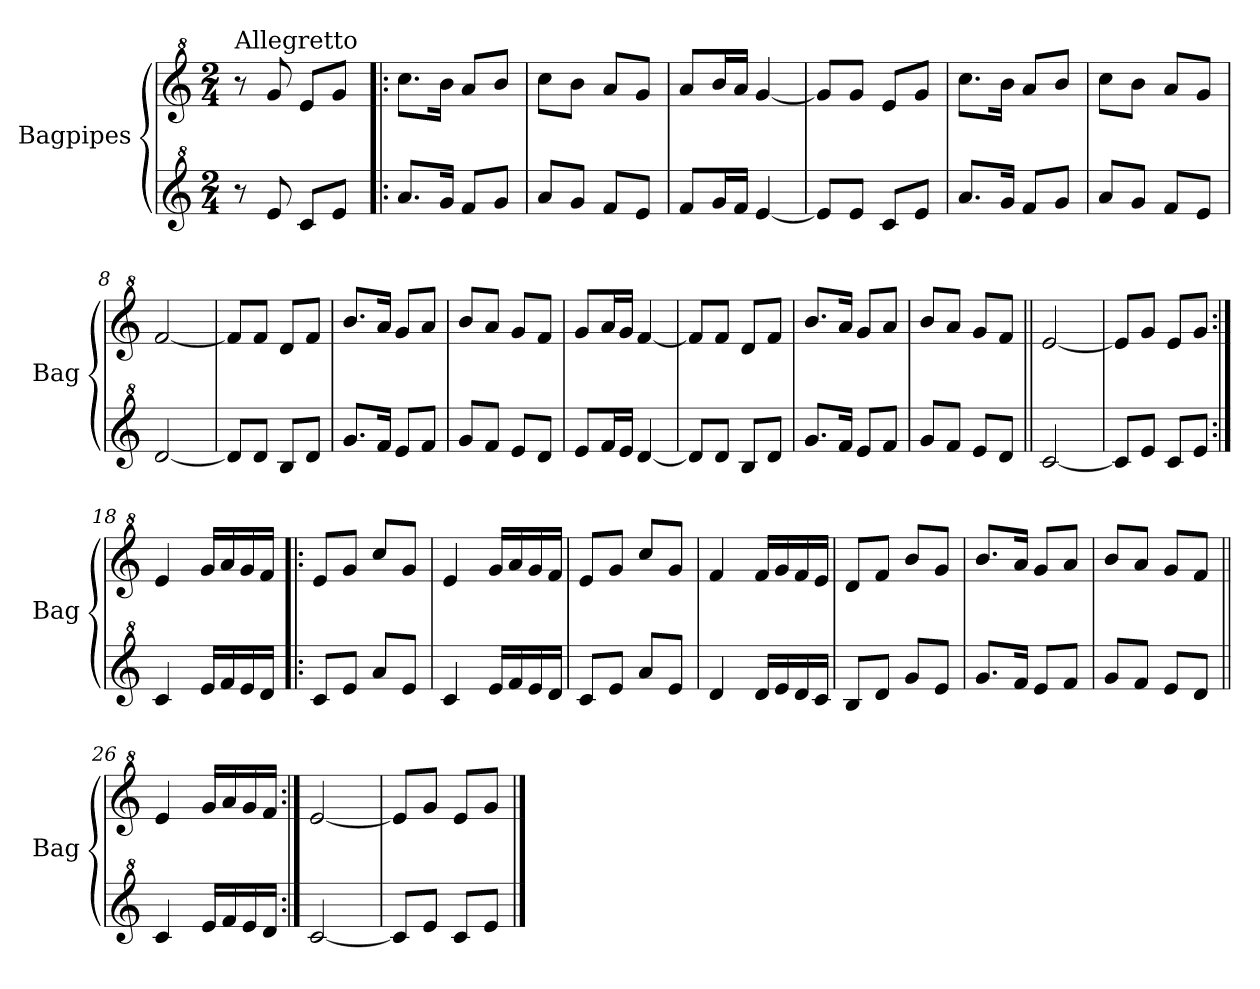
**kern	**kern
*part2	*part1
*staff2	*staff1
*I"Bagpipes	*I"Bagpipes
*I'Bag	*I'Bag
*clefG^2	*clefG^2
*k[]	*k[]
*C:	*C:
*M2/4	*M2/4
=1	=1
!	!LO:TX:a:t=Allegretto
8r	8r
8ee/	8gg/
8cc/L	8ee/L
8ee/J	8gg/J
=2!|:	=2!|:
8.aa/L	8.ccc\L
16gg/Jk	16bb\Jk
8ff/L	8aa/L
8gg/J	8bb/J
=3	=3
8aa/L	8ccc\L
8gg/J	8bb\J
8ff/L	8aa/L
8ee/J	8gg/J
=4	=4
8ff/L	8aa/L
16gg/L	16bb/L
16ff/JJ	16aa/JJ
[4ee/	[4gg/
=5	=5
8ee/L]	8gg/L]
8ee/J	8gg/J
8cc/L	8ee/L
8ee/J	8gg/J
=6	=6
8.aa/L	8.ccc\L
16gg/Jk	16bb\Jk
8ff/L	8aa/L
8gg/J	8bb/J
=7	=7
8aa/L	8ccc\L
8gg/J	8bb\J
8ff/L	8aa/L
8ee/J	8gg/J
=8	=8
[2dd/	[2ff/
=9	=9
8dd/L]	8ff/L]
8dd/J	8ff/J
8b/L	8dd/L
8dd/J	8ff/J
=10	=10
8.gg/L	8.bb/L
16ff/Jk	16aa/Jk
8ee/L	8gg/L
8ff/J	8aa/J
!!LO:LB:g=z
=11	=11
8gg/L	8bb/L
8ff/J	8aa/J
8ee/L	8gg/L
8dd/J	8ff/J
=12	=12
8ee/L	8gg/L
16ff/L	16aa/L
16ee/JJ	16gg/JJ
[4dd/	[4ff/
=13	=13
8dd/L]	8ff/L]
8dd/J	8ff/J
8b/L	8dd/L
8dd/J	8ff/J
=14	=14
8.gg/L	8.bb/L
16ff/Jk	16aa/Jk
8ee/L	8gg/L
8ff/J	8aa/J
=15	=15
8gg/L	8bb/L
8ff/J	8aa/J
8ee/L	8gg/L
8dd/J	8ff/J
=16||	=16||
[2cc/	[2ee/
=17	=17
8cc/L]	8ee/L]
8ee/J	8gg/J
8cc/L	8ee/L
8ee/J	8gg/J
=18:|!	=18:|!
4cc/	4ee/
16ee/LL	16gg/LL
16ff/	16aa/
16ee/	16gg/
16dd/JJ	16ff/JJ
=19!|:	=19!|:
8cc/L	8ee/L
8ee/J	8gg/J
8aa/L	8ccc/L
8ee/J	8gg/J
=20	=20
4cc/	4ee/
16ee/LL	16gg/LL
16ff/	16aa/
16ee/	16gg/
16dd/JJ	16ff/JJ
!!LO:LB:g=z
=21	=21
8cc/L	8ee/L
8ee/J	8gg/J
8aa/L	8ccc/L
8ee/J	8gg/J
=22	=22
4dd/	4ff/
16dd/LL	16ff/LL
16ee/	16gg/
16dd/	16ff/
16cc/JJ	16ee/JJ
=23	=23
8b/L	8dd/L
8dd/J	8ff/J
8gg/L	8bb/L
8ee/J	8gg/J
=24	=24
8.gg/L	8.bb/L
16ff/Jk	16aa/Jk
8ee/L	8gg/L
8ff/J	8aa/J
=25	=25
8gg/L	8bb/L
8ff/J	8aa/J
8ee/L	8gg/L
8dd/J	8ff/J
=26||	=26||
4cc/	4ee/
16ee/LL	16gg/LL
16ff/	16aa/
16ee/	16gg/
16dd/JJ	16ff/JJ
=27:|!	=27:|!
[2cc/	[2ee/
=28	=28
8cc/L]	8ee/L]
8ee/J	8gg/J
8cc/L	8ee/L
8ee/J	8gg/J
==	==
*-	*-
